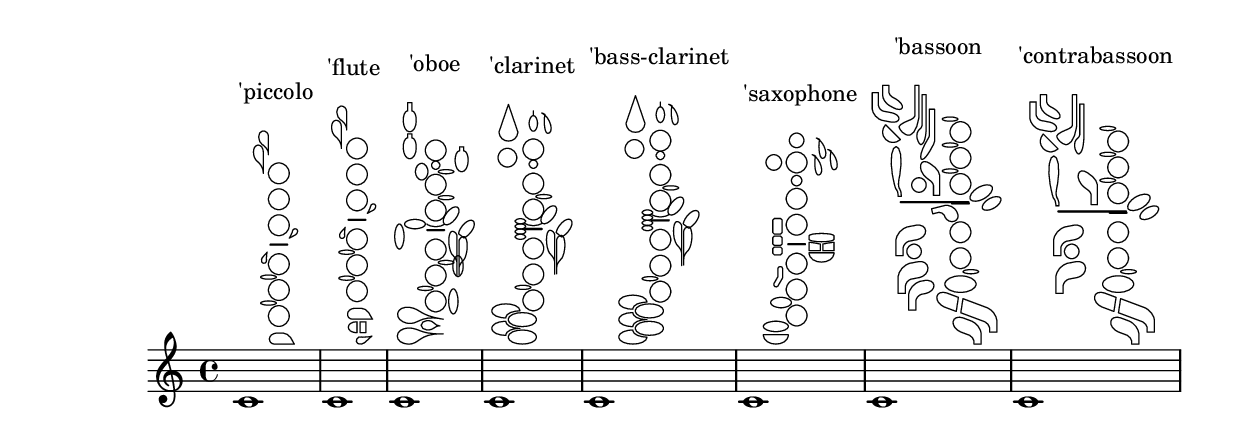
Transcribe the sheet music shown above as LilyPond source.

%% DO NOT EDIT this file manually; it is automatically
%% generated from LSR http://lsr.dsi.unimi.it
%% Make any changes in LSR itself, or in Documentation/snippets/new/ ,
%% and then run scripts/auxiliar/makelsr.py
%%
%% This file is in the public domain.
\version "2.14.2"

\header {
  lsrtags = "specific-notation, winds"

%%%    Translation of GIT committish: b482c3e5b56c3841a88d957e0ca12964bd3e64fa
  texidoces = "
El fragmento de música que aparece a continuación presenta todos los
diagramas de viento madera que se encuentran definidos en LilyPond por
el momento.

"
  doctitlees = "Listado de los diagramas para viento madera"

%%%    Translation of GIT committish: ab9e3136d78bfaf15cc6d77ed1975d252c3fe506


  texidocde="
Folgende Noten zeige alle Holzbläserdiagramme, die für LilyPond
definiert sind.

"
  doctitlede = "Liste der Holzbläserdiagramme"


%% Translation of GIT committish: 496c48f1f2e4d345ae3637b2c38ec748a55cda1d
  texidocfr = "
Voici la liste des différents instruments à vent de la section des bois
dont les doigtés sont disponibles à ce jour.
"
  doctitlefr = "Liste des diagrammes de doigtés pour bois"


  texidoc = "
The following music shows all of the woodwind diagrams currently
defined in LilyPond.

"
  doctitle = "Woodwind diagrams listing"
} % begin verbatim

\relative c' {
  \textLengthOn
  c1^
  \markup {
    \center-column {
      'piccolo
      " "
       \woodwind-diagram
                  #'piccolo
                  #'()
    }
  }

  c1^
  \markup {
    \center-column {
       'flute
       " "
       \woodwind-diagram
          #'flute
          #'()
    }
  }
  c1^\markup {
    \center-column {
      'oboe
      " "
      \woodwind-diagram
        #'oboe
        #'()
    }
  }

  c1^\markup {
    \center-column {
      'clarinet
      " "
      \woodwind-diagram
        #'clarinet
        #'()
    }
  }

  c1^\markup {
    \center-column {
      'bass-clarinet
      " "
      \woodwind-diagram
        #'bass-clarinet
        #'()
    }
  }

  c1^\markup {
    \center-column {
      'saxophone
      " "
      \woodwind-diagram
        #'saxophone
        #'()
    }
  }

  c1^\markup {
    \center-column {
      'bassoon
      " "
      \woodwind-diagram
        #'bassoon
        #'()
    }
  }

  c1^\markup {
    \center-column {
      'contrabassoon
      " "
      \woodwind-diagram
        #'contrabassoon
        #'()
    }
  }
}
